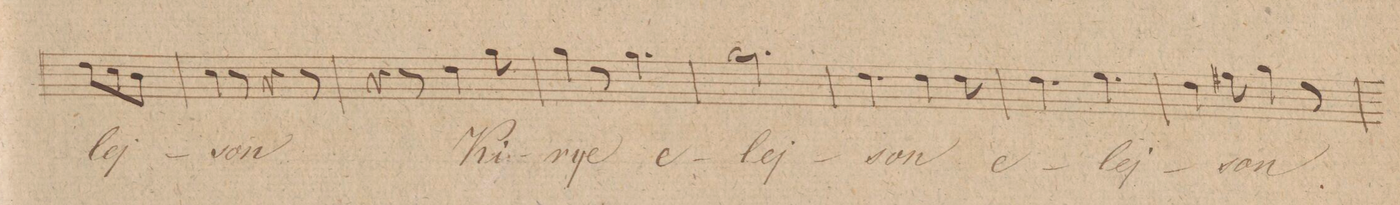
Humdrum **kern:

**kern	**text	**dynam
*I"Alto	*	*
*clefC3	*	*
*k[]	*	*
*M6/8	*	*
8e\L	-lej-	.
8d\	.	.
8c\J	.	.
=14	=14	=14
4d\	-son	.
8r	.	.
4r	.	.
8r	.	.
=15	=15	=15
4r	.	.
8r	.	.
4e\	Ki-	.
8a\	.	.
=16	=16	=16
4a\	-rye	.
8r	.	.
4.a\	e-	.
=17	=17	=17
*2\right	*	*
2.a\	-lej-	.
=18	=18	=18
4.e\	-son	.
4e\	.	.
8e\	e-	.
=19	=19	=19
4.e\	.	.
4.f\	-lej-	.
=20	=20	=20
4e\	.	.
8g#X\	-son	.
4a\	.	.
8r	.	.
=21	=21	=21
*-	*-	*-
